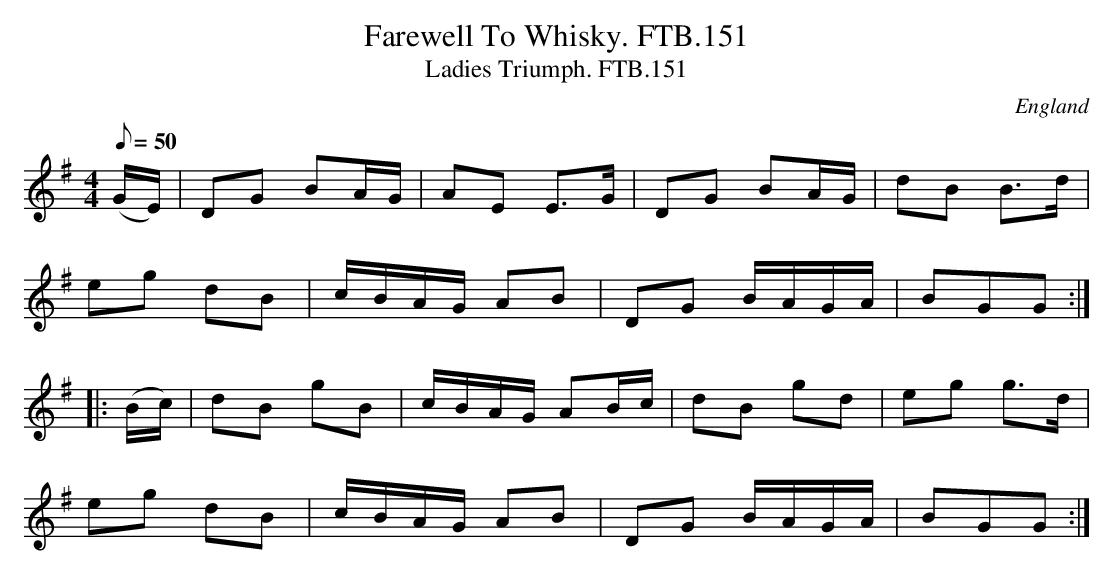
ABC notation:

X:1
T:Farewell To Whisky. FTB.151
T:Ladies Triumph. FTB.151
M:4/4
L:1/8
Q:50
O:England
K:G
(G/E/)|DG BA/G/|AE E>G|DG BA/G/|dB B>d|
eg dB|c/B/A/G/ AB|DG B/A/G/A/|BGG:|
|:(B/c/)|dB gB|c/B/A/G/ AB/c/|dB gd|eg g>d|
eg dB|c/B/A/G/ AB|DG B/A/G/A/|BGG:|
